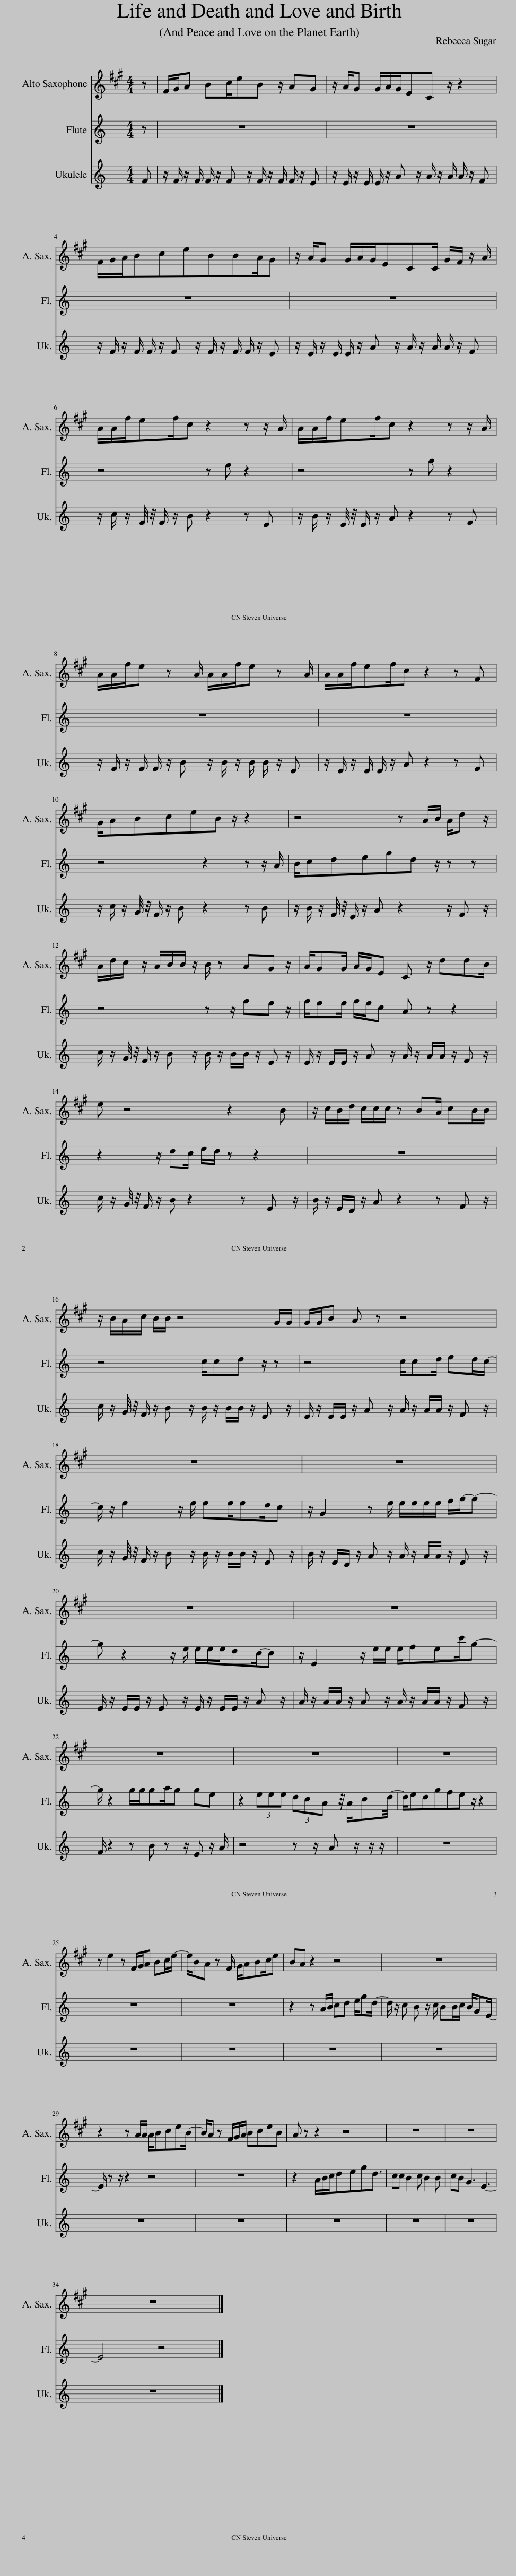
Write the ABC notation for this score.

X:1
%%score 1 2 3
L:1/8
M:4/4
I:linebreak $
K:C
V:1 treble transpose=-9
V:2 treble
V:3 treble
V:1
[K:A] z | F/G/A Bc/eB z/ AG | z/ A/G G/A/G/EC z/ z2 |$ F/G/A/BceBBA/G | z/ A/G G/A/G/ECC/ G/F/ z/ A/ |$ %5
 A/A/f/ef/c z2 z z/ A/ | A/A/f/ef/c z2 z z/ A/ |$ A/A/f/e z A/ A/A/f/e z A/ | A/A/f/ef/c z2 z F |$ G/ABceB z/ z2 | %10
 z4 z A/B/ A/d z/ |$ A/d/c/ z/ A/B/B/ z/ B/ z AG z/ | A/GG/ A/G/E C z/ ddB/ |$ e z4 z2 B | z/ c/B/d/ c/c/c/ z BA/ cB/B/ |$ %15
 z/ B/A/c/ B/B/ z4 G/G/ | G/G/B A z z4 |$ z8 | z8 |$ z8 | %20
 z8 |$ z8 | z8 | z8 |$ z e2 z F/G/A Bc/e/- | %25
 e/BA z F/ G/ABc/e | BA z2 z4 | z8 |$ z2 z A/A/ A/BceB/- | B/A z F/G/A/ BceB | %30
 A z z2 z4 | z8 | z8 |$ z8 |] %34
V:2
 z | z8 | z8 |$ z8 | z8 |$ %5
 z4 z e z2 | z4 z g z2 |$ z8 | z8 |$ z4 z2 z z/ A/ | %10
 B/cdegd z/ z z |$ z4 z z/ fe z/ | f/ee/ f/e/c A z z2 |$ z2 z/ dc/ e/d/ z z2 | z8 |$ %15
 z4 c/cd z/ z | z4 c/cd/ ed/c/- |$ c/ z/ e2 z/ e/ ee/ed/c | z/ G2 z e/ e/e/e/e/ f/g/-g- |$ g z2 z/ e/ e/e/e/dc/-c | %20
 z/ E2 z/ e/e/ e/fec'/g- |$ g/ z2 g/g/ga/g ge | z2 (3eee (3dcA z/4 A/cd/4- | d/edgfe z/ z2 |$ z8 | %25
 z8 | z2 z A/B/ cd e/gd/- | d/ z/ c B z/ c/ BB/c/ B/GE/- |$ E/ z z/ z2 z4 | z8 | %30
 z2 A/B/c/degd3/2 | cc B2 c B2 B | cB G3 E3- |$ E4 z4 |] %34
V:3
 F | z/ F/ z/ F/ F/ z/ F z/ F/ z/ F/ F/ z/ E | z/ E/ z/ E/ E/ z/ A z/ A/ z/ A/ A/ z/ F |$ z/ F/ z/ F/ F/ z/ F z/ F/ z/ F/ F/ z/ E | z/ E/ z/ E/ E/ z/ A z/ A/ z/ A/ A/ z/ F |$ %5
 z/ c/ z/ F/4 z/4 F/ z/ B z2 z E | z/ B/ z/ E/4 z/4 E/ z/ A z2 z F |$ z/ F/ z/ F/ F/ z/ B z/ B/ z/ B/ B/ z/ E | z/ E/ z/ E/ E/ z/ A z2 z F |$ z/ c/ z/ G/4 z/4 F/ z/ B z2 z B | %10
 z/ B/ z/ F/4 z/4 E/ z/ A z2 z/ F z/ |$ c/ z/ G/4 z/4 F/ z/ B z/ B/ z/ B/B/ z/ E z/ | E/ z/ E/E/ z/ A z/ A/ z/ A/A/ z/ F z/ |$ c/ z/ G/4 z/4 F/ z/ B z2 z E z/ | B/ z/ E/D/ z/ A z2 z F z/ |$ %15
 c/ z/ G/4 z/4 F/ z/ B z/ B/ z/ B/B/ z/ E z/ | E/ z/ E/E/ z/ A z/ A/ z/ A/A/ z/ F z/ |$ c/ z/ G/4 z/4 F/ z/ B z/ B/ z/ B/B/ z/ E z/ | B/ z/ E/D/ z/ A z/ A/ z/ A/A/ z/ E z/ |$ E/ z/ E/E/ z/ E z/ E/ z/ E/E/ z/ A z/ | %20
 A/ z/ A/A/ z/ A z/ A/ z/ A/A/ z/ F z/ |$ F/ z2 z B z z/ E z/ A/ | z4 z z/ A z/ z/ z/ | z8 |$ z8 | %25
 z8 | z8 | z8 |$ z8 | z8 | %30
 z8 | z8 | z8 |$ z8 |] %34
